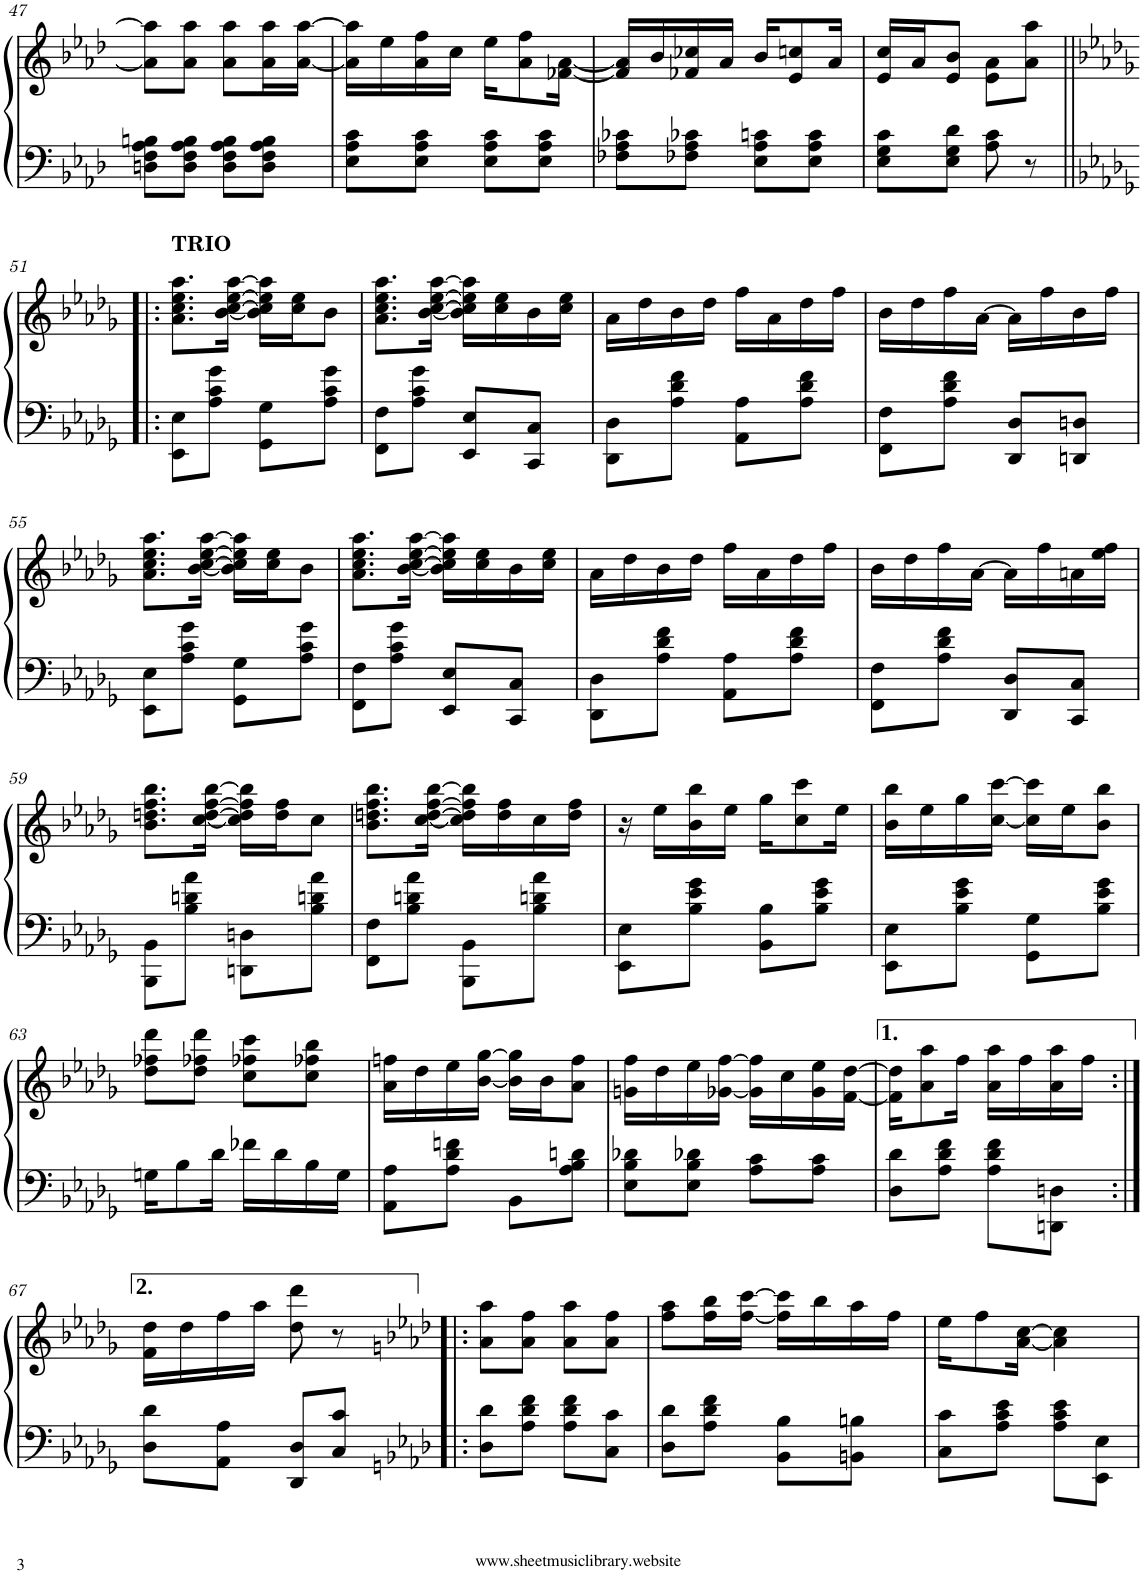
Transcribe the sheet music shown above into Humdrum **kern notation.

**kern	**kern
*part1	*part1
*staff2	*staff1
*I"Piano	*
*I'Pno	*
!!LO:PB:g=z
*clefF4	*clefG2
*k[b-e-a-d-]	*k[b-e-a-d-]
*M2/4	*M2/4
=47	=47
8Dn\ 8F\ 8A-\ 8Bn\L	8a-\] 8aa-\]L
8D\ 8F\ 8A-\ 8B\J	8a-\ 8aa-\J
8D\ 8F\ 8A-\ 8B\L	8a-\ 8aa-\L
8D\ 8F\ 8A-\ 8B\J	16a-\ 16aa-\L
.	[<16a-\ [16aa-\JJ
=48	=48
8E-\ 8A-\ 8c\L	16a-\] 16aa-\]LL
.	16ee-\
8E-\ 8A-\ 8c\J	16a-\ 16ff\
.	16cc\JJ
8E-\ 8A-\ 8c\L	16ee-\KL
.	8a-\ 8ff\
8E-\ 8A-\ 8c\J	.
.	[16f-X\ [<16a-\Jk
=49	=49
8F-X\ 8A-\ 8c-X\L	16f-/] 16a-/]LL
.	16b-/
8F-X\ 8A-\ 8c-X\J	16f-X/ 16cc-X/
.	16a-/JJ
8E-\ 8A-\ 8cn\L	16b-/KL
.	8e-/ 8ccn/
8E-\ 8A-\ 8c\J	.
.	16a-/Jk
=50	=50
8E-\ 8G\ 8c\L	16e-/ 16cc/LL
.	16a-/J
8E-\ 8G\ 8d-\J	8e-/ 8b-/J
8A-\ 8c\	8e-\ 8a-\L
8r	8a-\ 8aa-\J
!!LO:LB:g=z
=51!|:	=51!|:
*k[b-e-a-d-g-]	*k[b-e-a-d-g-]
!	!LO:TX:a:B:t=TRIO
8EE-\ 8E-\L	8.a-\ 8.cc\ 8.ee-\ 8.aa-\L
8A-\ 8c\ 8g-\J	.
.	[<16b-\ [16cc\ [16ee-\ [16aa-\Jk
8GG-\ 8G-\L	16b-\] 16cc\] 16ee-\] 16aa-\]LL
.	16cc\ 16ee-\J
8A-\ 8c\ 8g-\J	8b-\J
=52	=52
8FF\ 8F\L	8.a-\ 8.cc\ 8.ee-\ 8.aa-\L
8A-\ 8c\ 8g-\J	.
.	[<16b-\ [16cc\ [16ee-\ [16aa-\Jk
8EE-/ 8E-/L	16b-\] 16cc\] 16ee-\] 16aa-\]LL
.	16cc\ 16ee-\
8CC/ 8C/J	16b-\
.	16cc\ 16ee-\JJ
=53	=53
8DD-\ 8D-\L	16a-\LL
.	16dd-\
8A-\ 8d-\ 8f\J	16b-\
.	16dd-\JJ
8AA-\ 8A-\L	16ff\LL
.	16a-\
8A-\ 8d-\ 8f\J	16dd-\
.	16ff\JJ
=54	=54
8FF\ 8F\L	16b-\LL
.	16dd-\
8A-\ 8d-\ 8f\J	16ff\
.	[16a-\JJ
8DD-/ 8D-/L	16a-\LL]
.	16ff\
8DDn/ 8Dn/J	16b-\
.	16ff\JJ
!!LO:LB:g=z
=55	=55
8EE-\ 8E-\L	8.a-\ 8.cc\ 8.ee-\ 8.aa-\L
8A-\ 8c\ 8g-\J	.
.	[<16b-\ [16cc\ [16ee-\ [16aa-\Jk
8GG-\ 8G-\L	16b-\] 16cc\] 16ee-\] 16aa-\]LL
.	16cc\ 16ee-\J
8A-\ 8c\ 8g-\J	8b-\J
=56	=56
8FF\ 8F\L	8.a-\ 8.cc\ 8.ee-\ 8.aa-\L
8A-\ 8c\ 8g-\J	.
.	[<16b-\ [16cc\ [16ee-\ [16aa-\Jk
8EE-/ 8E-/L	16b-\] 16cc\] 16ee-\] 16aa-\]LL
.	16cc\ 16ee-\
8CC/ 8C/J	16b-\
.	16cc\ 16ee-\JJ
=57	=57
8DD-\ 8D-\L	16a-\LL
.	16dd-\
8A-\ 8d-\ 8f\J	16b-\
.	16dd-\JJ
8AA-\ 8A-\L	16ff\LL
.	16a-\
8A-\ 8d-\ 8f\J	16dd-\
.	16ff\JJ
=58	=58
8FF\ 8F\L	16b-\LL
.	16dd-\
8A-\ 8d-\ 8f\J	16ff\
.	[16a-\JJ
8DD-/ 8D-/L	16a-\LL]
.	16ff\
8CC/ 8C/J	16an\
.	16ee-\ 16ff\JJ
!!LO:LB:g=z
=59	=59
8BBB-\ 8BB-\L	8.b-\ 8.ddn\ 8.ff\ 8.bb-\L
8B-\ 8dn\ 8a-\J	.
.	[<16cc\ [16dd\ [16ff\ [16bb-\Jk
8DDn\ 8Dn\L	16cc\] 16dd\] 16ff\] 16bb-\]LL
.	16dd\ 16ff\J
8B-\ 8dn\ 8a-\J	8cc\J
=60	=60
8FF\ 8F\L	8.b-\ 8.ddn\ 8.ff\ 8.bb-\L
8B-\ 8dn\ 8a-\J	.
.	[<16cc\ [16dd\ [16ff\ [16bb-\Jk
8BBB-\ 8BB-\L	16cc\] 16dd\] 16ff\] 16bb-\]LL
.	16dd\ 16ff\
8B-\ 8dn\ 8a-\J	16cc\
.	16dd\ 16ff\JJ
=61	=61
8EE-\ 8E-\L	16r
.	16ee-\LL
8B-\ 8e-\ 8g-\J	16b-\ 16bb-\
.	16ee-\JJ
8BB-\ 8B-\L	16gg-\KL
.	8cc\ 8ccc\
8B-\ 8e-\ 8g-\J	.
.	16ee-\Jk
=62	=62
8EE-\ 8E-\L	16b-\ 16bb-\LL
.	16ee-\
8B-\ 8e-\ 8g-\J	16gg-\
.	[<16cc\ [16ccc\JJ
8GG-\ 8G-\L	16cc\] 16ccc\]LL
.	16ee-\J
8B-\ 8e-\ 8g-\J	8b-\ 8bb-\J
!!LO:LB:g=z
=63	=63
16Gn\KL	8dd-\ 8ff-X\ 8ddd-\L
8B-\	.
.	8dd-\ 8ff-X\ 8ddd-\J
16d-\Jk	.
16f-X\LL	8cc\ 8ff-X\ 8ccc\L
16d-\	.
16B-\	8cc\ 8ff-X\ 8bb-\J
16G\JJ	.
=64	=64
8AA-\ 8A-\L	16a-\ 16ffn\LL
.	16dd-\
8A-\ 8d-\ 8fn\J	16ee-\
.	[<16b-\ [16gg-\JJ
8BB-\L	16b-\] 16gg-\]LL
.	16b-\J
8A-\ 8B-\ 8dn\J	8a-\ 8ff\J
=65	=65
8E-\ 8B-\ 8d-X\L	16gn\ 16ff\LL
.	16dd-\
8E-\ 8B-\ 8d-X\J	16ee-\
.	[<16g-X\ [16ff\JJ
8A-\ 8c\L	16g-\] 16ff\]LL
.	16cc\
8A-\ 8c\J	16g-\ 16ee-\
.	[<16f\ [16dd-\JJ
=66	=66
8D-\ 8d-\L	16f\] 16dd-\]KL
.	8a-\ 8aa-\
8A-\ 8d-\ 8f\J	.
.	16ff\Jk
8A-\ 8d-\ 8f\L	16a-\ 16aa-\LL
.	16ff\
8DDn\ 8Dn\J	16a-\ 16aa-\
.	16ff\JJ
!!LO:LB:g=z
=67:|!	=67:|!
8D-\ 8d-\L	16f\ 16dd-\LL
.	16dd-\
8AA-\ 8A-\J	16ff\
.	16aa-\JJ
8DD-/ 8D-/L	8dd-\ 8ddd-\
8C/ 8c/J	8r
=68!|:	=68!|:
*k[b-e-a-d-]	*k[b-e-a-d-]
8D-\ 8d-\L	8a-\ 8aa-\L
8A-\ 8d-\ 8f\J	8a-\ 8ff\J
8A-\ 8d-\ 8f\L	8a-\ 8aa-\L
8C\ 8c\J	8a-\ 8ff\J
=69	=69
8D-\ 8d-\L	8ff\ 8aa-\L
8A-\ 8d-\ 8f\J	16ff\ 16bb-\L
.	[<16ff\ [16ccc\JJ
8BB-\ 8B-\L	16ff\] 16ccc\]LL
.	16bb-\
8BBn\ 8Bn\J	16aa-\
.	16ff\JJ
=70	=70
8C\ 8c\L	16ee-\KL
.	8ff\
8A-\ 8c\ 8e-\J	.
.	[<16a-\ [16cc\Jk
8A-\ 8c\ 8e-\L	4a-\] 4cc\]
8EE-\ 8E-\J	.
=	=
*-	*-
